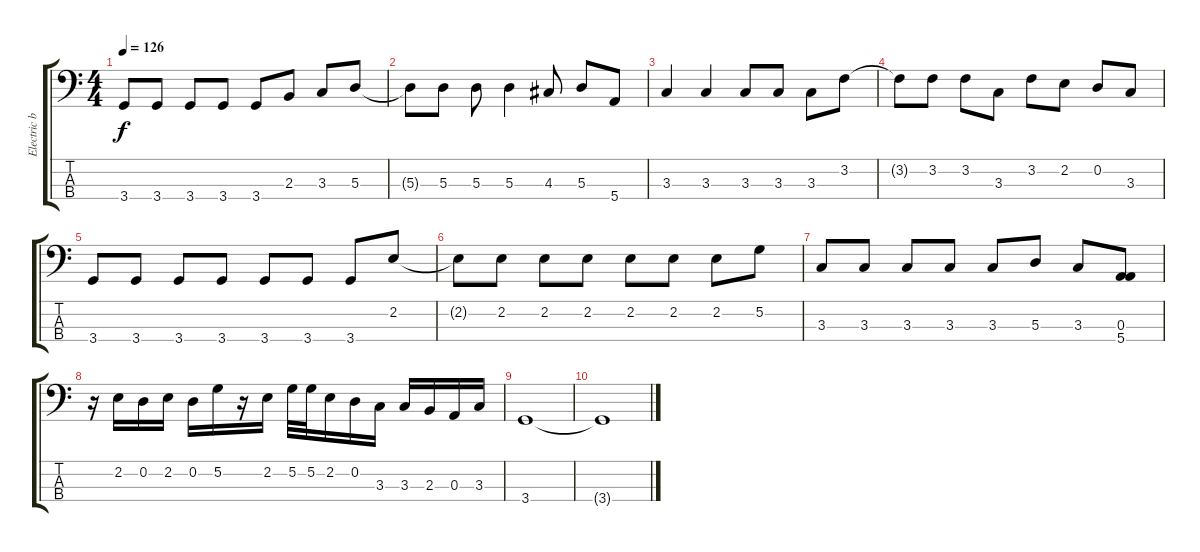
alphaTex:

\track ("Electric bass" "Electric b") {instrument electricbassfinger}
\staff {score tabs}
\tuning (G2 D2 A1 E1) {hide}
\ts (4 4)
\tempo 126
\clef f4
\ks c
3.4.8{dy f} 3.4.8 3.4.8 3.4.8 3.4.8 2.3.8 3.3.8 5.3.8 |
5.3{t}.8 5.3.8 5.3.8 5.3.4 4.3.8 5.3.8 5.4.8 |
3.3.4 3.3.4 3.3.8 3.3.8 3.3.8 3.2.8 |
3.2{t}.8 3.2.8 3.2.8 3.3.8 3.2.8 2.2.8 0.2.8 3.3.8 |
3.4.8 3.4.8 3.4.8 3.4.8 3.4.8 3.4.8 3.4.8 2.2.8 |
2.2{t}.8 2.2.8 2.2.8 2.2.8 2.2.8 2.2.8 2.2.8 5.2.8 |
3.3.8 3.3.8 3.3.8 3.3.8 3.3.8 5.3.8 3.3.8 (0.3 5.4).8 |
r.16 2.2.16 0.2.16 2.2.16 0.2.16 5.2.16 r.16 2.2.16 5.2.32 5.2.32 2.2.16 0.2.16 3.3.16 3.3.16 2.3.16 0.3.16 3.3.16 |
3.4.1 |
3.4{t}.1
